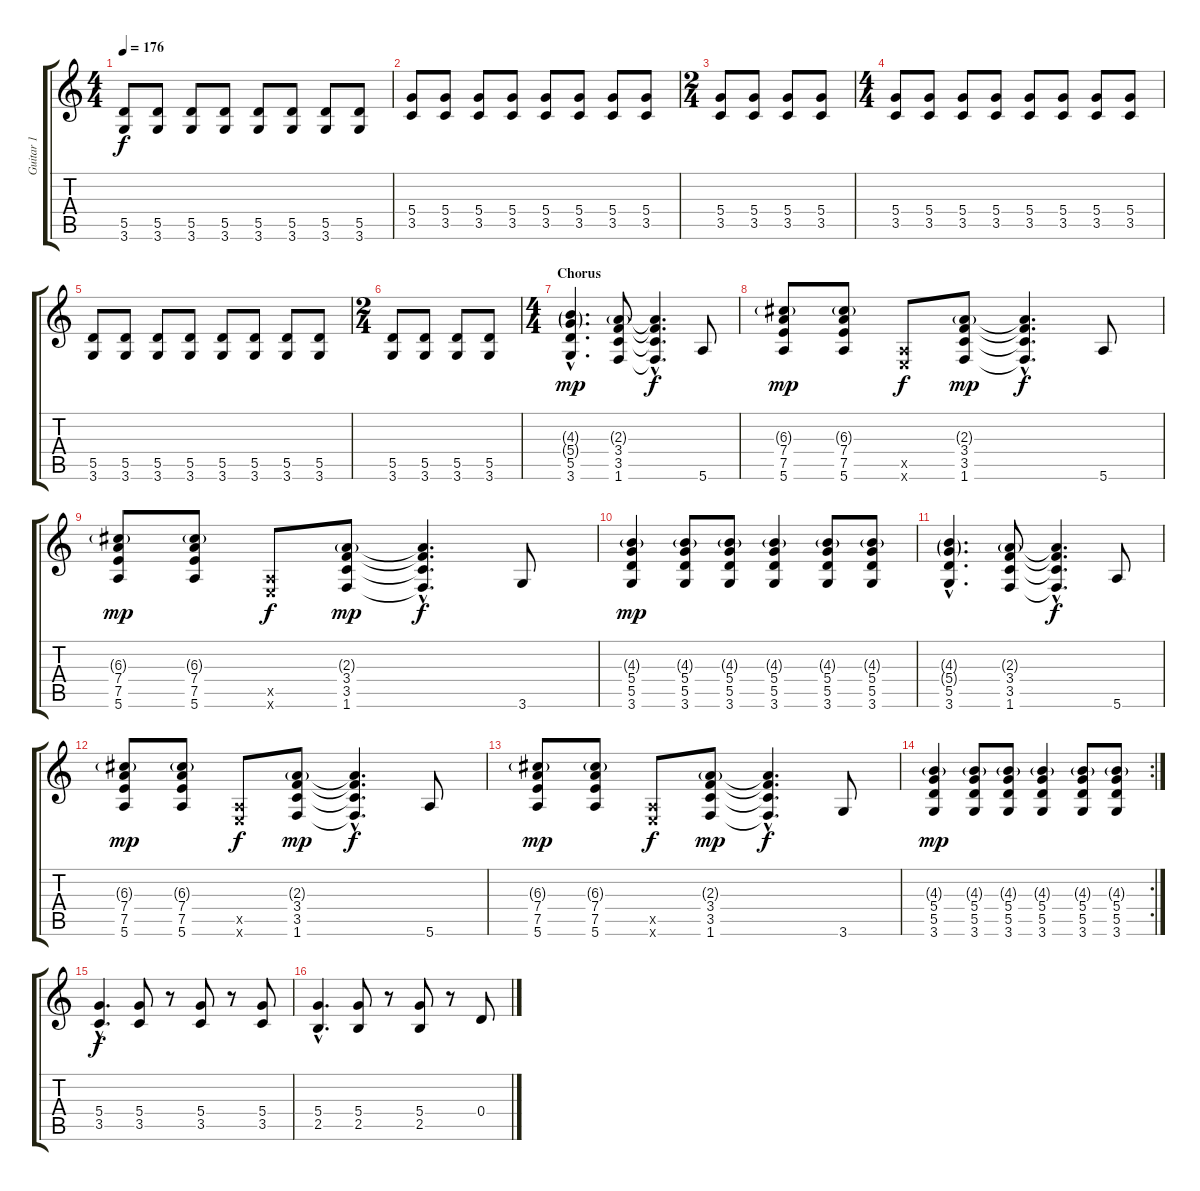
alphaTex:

\track ("Guitar 1" "Guitar 1") {instrument distortionguitar}
\staff {score tabs}
\tuning (E4 B3 G3 D3 A2 E2) {hide}
\ts (4 4)
\tempo 176
\clef g2
\ks c
(5.5 3.6).8{dy f} (5.5 3.6).8 (5.5 3.6).8 (5.5 3.6).8 (5.5 3.6).8 (5.5 3.6).8 (5.5 3.6).8 (5.5 3.6).8 |
(5.4 3.5).8 (5.4 3.5).8 (5.4 3.5).8 (5.4 3.5).8 (5.4 3.5).8 (5.4 3.5).8 (5.4 3.5).8 (5.4 3.5).8 |
\ts (2 4)
(5.4 3.5).8 (5.4 3.5).8 (5.4 3.5).8 (5.4 3.5).8 |
\ts (4 4)
(5.4 3.5).8 (5.4 3.5).8 (5.4 3.5).8 (5.4 3.5).8 (5.4 3.5).8 (5.4 3.5).8 (5.4 3.5).8 (5.4 3.5).8 |
(5.5 3.6).8 (5.5 3.6).8 (5.5 3.6).8 (5.5 3.6).8 (5.5 3.6).8 (5.5 3.6).8 (5.5 3.6).8 (5.5 3.6).8 |
\ts (2 4)
(5.5 3.6).8 (5.5 3.6).8 (5.5 3.6).8 (5.5 3.6).8 |
\ts (4 4)
\section ("" "Chorus")
(4.3{g hac} 5.4{g hac} 5.5{hac} 3.6{hac}).4{d dy mp} (2.3{g} 3.4 3.5 1.6).8 (2.3{hac t} 3.4{hac t} 3.5{hac t} 1.6{hac t}).4{d dy f} 5.6.8 |
(6.3{g} 7.4 7.5 5.6).8{dy mp} (6.3{g} 7.4 7.5 5.6).8 (0.5{x} 0.6{x}).8{dy f} (2.3{g} 3.4 3.5 1.6).8{dy mp} (2.3{hac t} 3.4{hac t} 3.5{hac t} 1.6{hac t}).4{d dy f} 5.6.8 |
(6.3{g} 7.4 7.5 5.6).8{dy mp} (6.3{g} 7.4 7.5 5.6).8 (0.5{x} 0.6{x}).8{dy f} (2.3{g} 3.4 3.5 1.6).8{dy mp} (2.3{hac t} 3.4{hac t} 3.5{hac t} 1.6{hac t}).4{d dy f} 3.6.8 |
(4.3{g} 5.4 5.5 3.6).4{dy mp} (4.3{g} 5.4 5.5 3.6).8 (4.3{g} 5.4 5.5 3.6).8 (4.3{g} 5.4 5.5 3.6).4 (4.3{g} 5.4 5.5 3.6).8 (4.3{g} 5.4 5.5 3.6).8 |
(4.3{g hac} 5.4{g hac} 5.5{hac} 3.6{hac}).4{d} (2.3{g} 3.4 3.5 1.6).8 (2.3{hac t} 3.4{hac t} 3.5{hac t} 1.6{hac t}).4{d dy f} 5.6.8 |
(6.3{g} 7.4 7.5 5.6).8{dy mp} (6.3{g} 7.4 7.5 5.6).8 (0.5{x} 0.6{x}).8{dy f} (2.3{g} 3.4 3.5 1.6).8{dy mp} (2.3{hac t} 3.4{hac t} 3.5{hac t} 1.6{hac t}).4{d dy f} 5.6.8 |
(6.3{g} 7.4 7.5 5.6).8{dy mp} (6.3{g} 7.4 7.5 5.6).8 (0.5{x} 0.6{x}).8{dy f} (2.3{g} 3.4 3.5 1.6).8{dy mp} (2.3{hac t} 3.4{hac t} 3.5{hac t} 1.6{hac t}).4{d dy f} 3.6.8 |
\rc 2
(4.3{g} 5.4 5.5 3.6).4{dy mp} (4.3{g} 5.4 5.5 3.6).8 (4.3{g} 5.4 5.5 3.6).8 (4.3{g} 5.4 5.5 3.6).4 (4.3{g} 5.4 5.5 3.6).8 (4.3{g} 5.4 5.5 3.6).8 |
(5.4{hac} 3.5{hac}).4{d dy f} (5.4 3.5).8 r.8 (5.4 3.5).8 r.8 (5.4 3.5).8 |
(5.4{hac} 2.5{hac}).4{d} (5.4 2.5).8 r.8 (5.4 2.5).8 r.8 0.4.8
